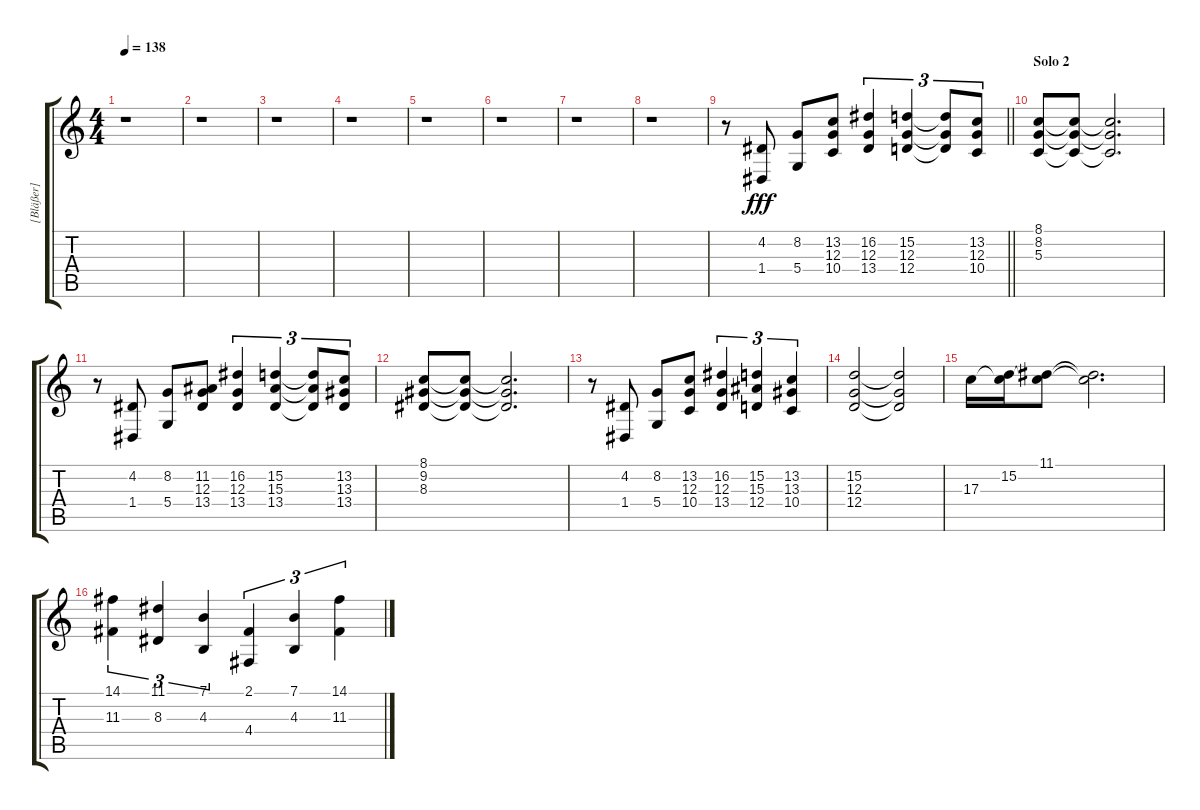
\track ("[Bläßer]" "[Bläßer]") {instrument trumpet}
\staff {score tabs}
\tuning (E4 B3 G3 D3 A2 E2) {hide}
\ts (4 4)
\tempo 138
\clef g2
\ks c
r.1{dy fff} |
r.1 |
r.1 |
r.1 |
r.1 |
r.1 |
r.1 |
r.1 |
\barLineRight lightlight
r.8 (4.2 1.4).8 (8.2 5.4).8 (13.2 12.3 10.4).8 (16.2 12.3 13.4).4{tu (3 2)} (15.2 12.3 12.4).4{tu (3 2)} (15.2{t} 12.3{t} 12.4{t}).8{tu (3 2)} (13.2 12.3 10.4).8{tu (3 2)} |
\section ("" "Solo 2")
(8.1 8.2 5.3).8{volume 10} (8.1{t} 8.2{t} 5.3{t}).8{volume 14} (8.1{t} 8.2{t} 5.3{t}).2{d} |
r.8 (4.2 1.4).8 (8.2 5.4).8 (11.2 12.3 13.4).8 (16.2 12.3 13.4).4{tu (3 2)} (15.2 15.3 13.4).4{tu (3 2)} (15.2{t} 15.3{t} 13.4{t}).8{tu (3 2)} (13.2 13.3 13.4).8{tu (3 2)} |
(8.1 9.2 8.3).8{volume 10} (8.1{t} 9.2{t} 8.3{t}).8{volume 14} (8.1{t} 9.2{t} 8.3{t}).2{d} |
r.8 (4.2 1.4).8 (8.2 5.4).8 (13.2 12.3 10.4).8 (16.2 12.3 13.4).4{tu (3 2)} (15.2 15.3 12.4).4{tu (3 2)} (13.2 13.3 10.4).4{tu (3 2)} |
(15.2 12.3 12.4).2 (15.2{t} 12.3{t} 12.4{t}).2 |
17.3.16 (15.2 17.3{t}).16 (11.1 17.3{t}).8 (11.1{t} 17.3{t}).2{d} |
(14.1 11.3).4{tu (3 2)} (11.1 8.3).4{tu (3 2)} (7.1 4.3).4{tu (3 2)} (2.1 4.4).4{tu (3 2)} (7.1 4.3).4{tu (3 2)} (14.1 11.3).4{tu (3 2)}
